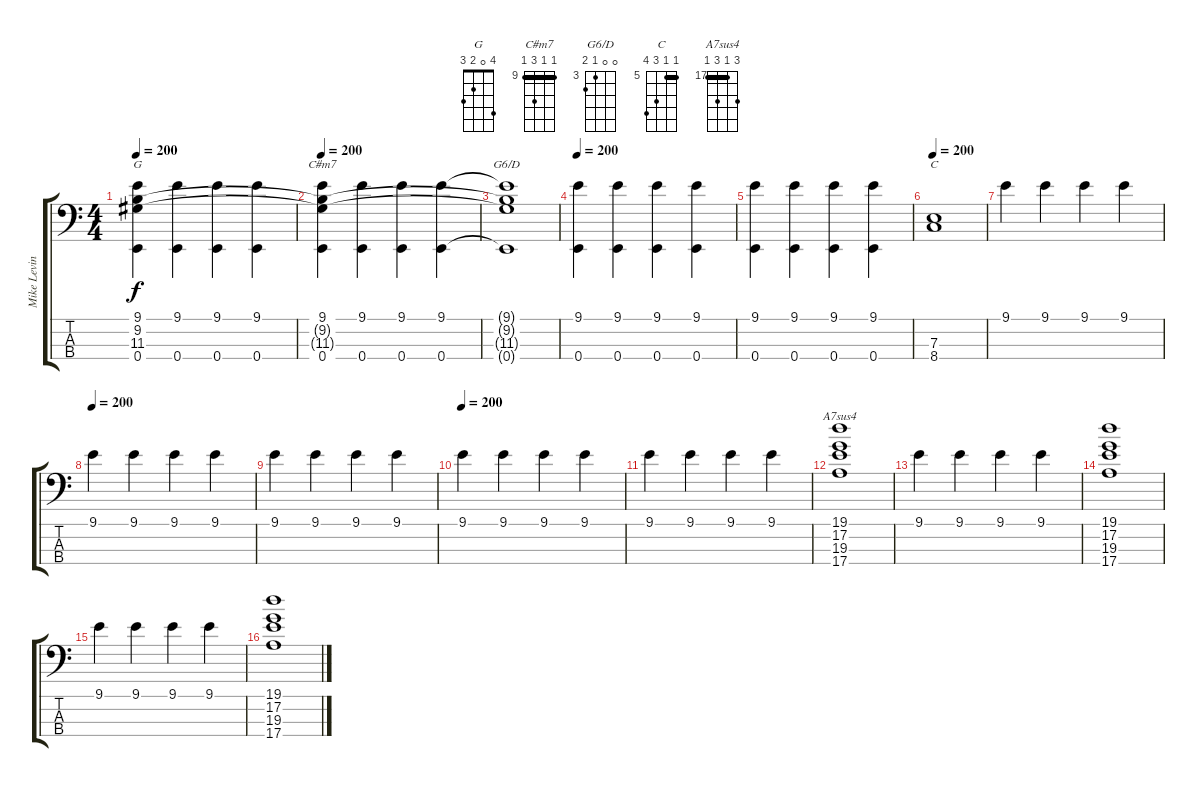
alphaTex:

\track ("Mike Levine" "Mike Levin") {instrument electricbasspick}
\staff {score tabs}
\tuning (G2 D2 A1 E1) {hide}
\chord ("G" 4 0 2 3)
\chord ("C#m7" 9 9 11 9) {firstfret 9 barre 9}
\chord ("G6/D" 0 0 3 4) {firstfret 3}
\chord ("C" 5 5 7 8) {firstfret 5 barre 5}
\chord ("A7sus4" 19 17 19 17) {firstfret 17 barre 17}
\ts (4 4)
\tempo 200
\clef f4
\ks c
(9.1 9.2{t} 11.3{t} 0.4).4{ch "G" dy f} (9.1 0.4).4 (9.1 0.4).4 (9.1 0.4).4 |
\tempo 200
(9.1 9.2{t} 11.3{t} 0.4).4{ch "C#m7"} (9.1 0.4).4 (9.1 0.4).4 (9.1 0.4).4 |
(9.1{t} 9.2{t} 11.3{t} 0.4{t}).1{ch "G6/D"} |
\tempo 200
(9.1 0.4).4 (9.1 0.4).4 (9.1 0.4).4 (9.1 0.4).4 |
(9.1 0.4).4 (9.1 0.4).4 (9.1 0.4).4 (9.1 0.4).4 |
\tempo 200
(7.3 8.4).1{ch "C"} |
9.1.4 9.1.4 9.1.4 9.1.4 |
\tempo 200
9.1.4 9.1.4 9.1.4 9.1.4 |
9.1.4 9.1.4 9.1.4 9.1.4 |
\tempo 200
9.1.4 9.1.4 9.1.4 9.1.4 |
9.1.4 9.1.4 9.1.4 9.1.4 |
(19.1 17.2 19.3 17.4).1{ch "A7sus4"} |
9.1.4 9.1.4 9.1.4 9.1.4 |
(19.1 17.2 19.3 17.4).1 |
9.1.4 9.1.4 9.1.4 9.1.4 |
(19.1 17.2 19.3 17.4).1
